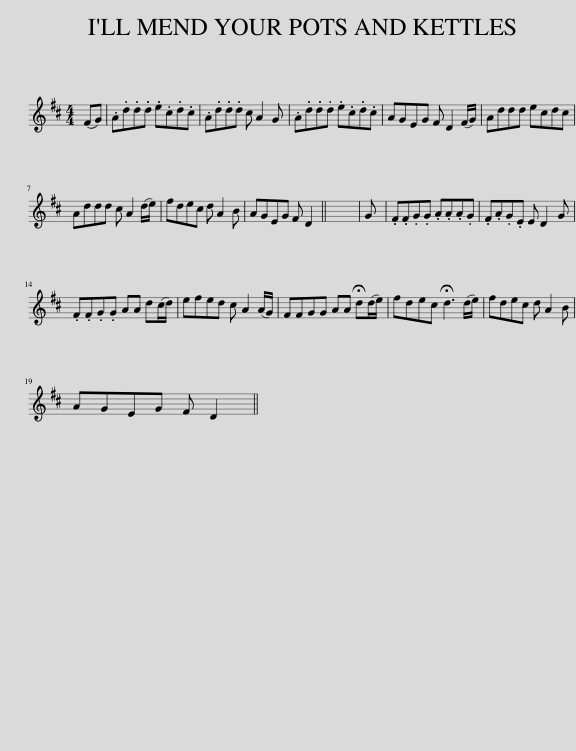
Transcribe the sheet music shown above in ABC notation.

X:1
L:1/8
M:4/4
I:linebreak $
K:D
V:1 treble
V:1
 (FG) | .A.d.d.d .e.c.d.c | .A.d.d.d c A2 G | .A.d.d.d .e.c.d.c | AGEG F D2 (F/G/) | %5
 Addd ecdc |$ Addd c A2 (d/e/) | fdec d A2 B | AGEG F D2 || x8 | %10
 G | .F.F.G.G .A.A.A.G | .F.A.G.E E D2 G |$ .F.F.G.G AA d(c/d/) | efed c A2 (A/G/) | %15
 FFGG AA !fermata!d(d/e/) | fdec !fermata!d3 (d/e/) | fdec d A2 B |$ AGEG F D2 || %19
